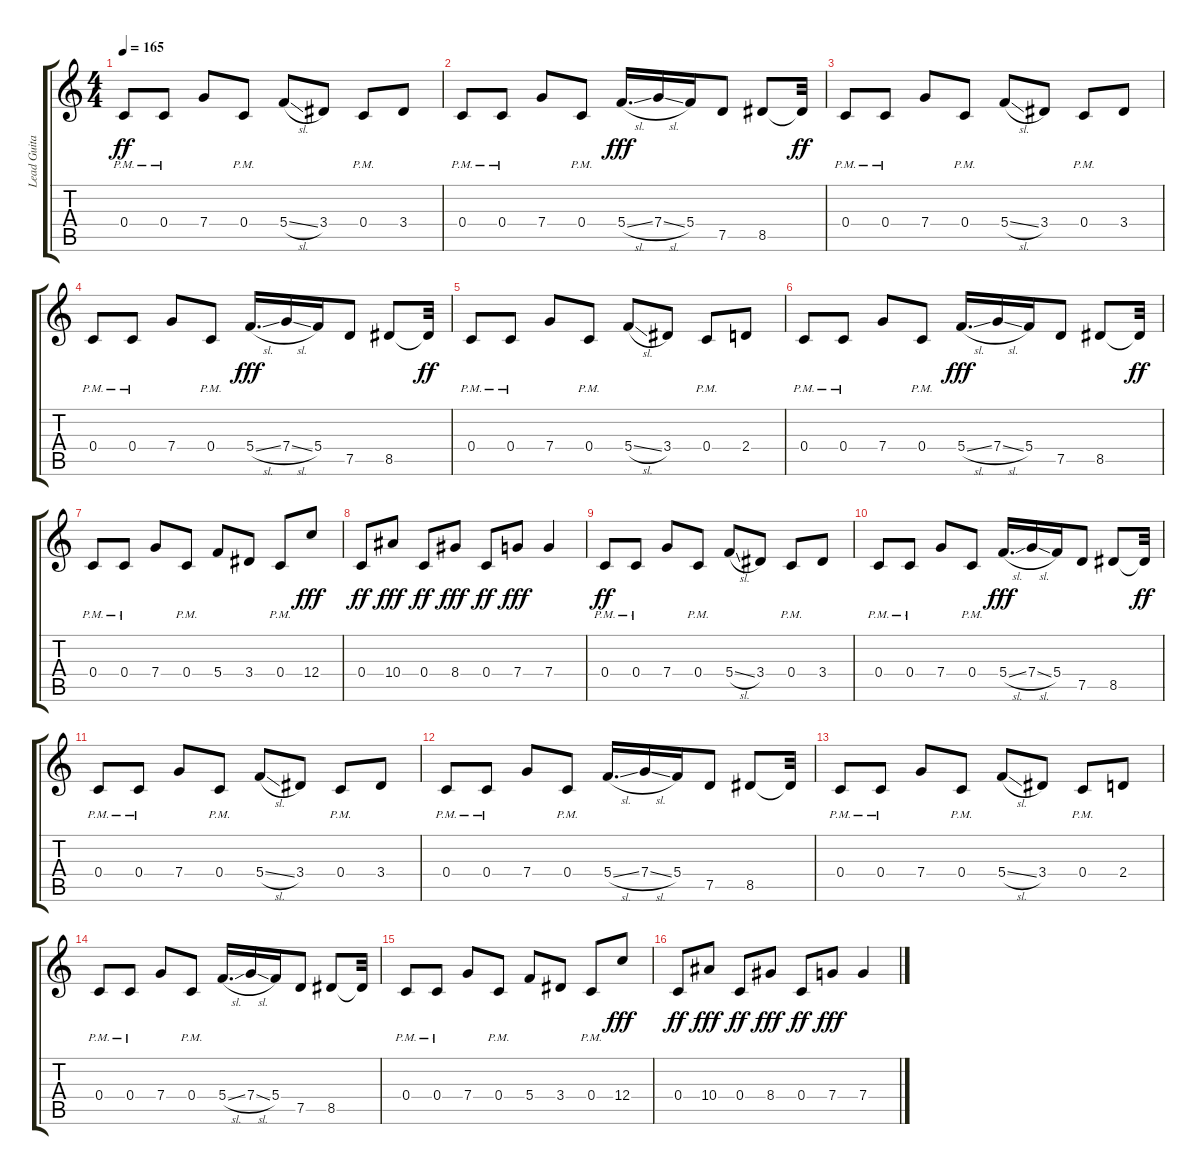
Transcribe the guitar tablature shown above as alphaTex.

\track ("Lead Guitar" "Lead Guita") {instrument overdrivenguitar}
\staff {score tabs}
\tuning (D4 A3 F3 C3 G2 C2) {hide}
\ts (4 4)
\tempo 165
\clef g2
\ks c
0.4{pm}.8{dy ff} 0.4{pm}.8 7.4.8 0.4{pm}.8 5.4{sl}.8 3.4.8 0.4{pm}.8 3.4.8 |
0.4{pm}.8 0.4{pm}.8 7.4.8 0.4{pm}.8 5.4{sl}.16{d dy fff} 7.4{sl}.16 5.4.16 7.5.8 8.5.8 8.5{t}.32{dy ff} |
0.4{pm}.8 0.4{pm}.8 7.4.8 0.4{pm}.8 5.4{sl}.8 3.4.8 0.4{pm}.8 3.4.8 |
0.4{pm}.8 0.4{pm}.8 7.4.8 0.4{pm}.8 5.4{sl}.16{d dy fff} 7.4{sl}.16 5.4.16 7.5.8 8.5.8 8.5{t}.32{dy ff} |
0.4{pm}.8 0.4{pm}.8 7.4.8 0.4{pm}.8 5.4{sl}.8 3.4.8 0.4{pm}.8 2.4.8 |
0.4{pm}.8 0.4{pm}.8 7.4.8 0.4{pm}.8 5.4{sl}.16{d dy fff} 7.4{sl}.16 5.4.16 7.5.8 8.5.8 8.5{t}.32{dy ff} |
0.4{pm}.8 0.4{pm}.8 7.4.8 0.4{pm}.8 5.4.8 3.4.8 0.4{pm}.8 12.4.8{dy fff} |
0.4.8{dy ff} 10.4.8{dy fff} 0.4.8{dy ff} 8.4.8{dy fff} 0.4.8{dy ff} 7.4.8{dy fff} 7.4.4 |
0.4{pm}.8{dy ff} 0.4{pm}.8 7.4.8 0.4{pm}.8 5.4{sl}.8 3.4.8 0.4{pm}.8 3.4.8 |
0.4{pm}.8 0.4{pm}.8 7.4.8 0.4{pm}.8 5.4{sl}.16{d dy fff} 7.4{sl}.16 5.4.16 7.5.8 8.5.8 8.5{t}.32{dy ff} |
0.4{pm}.8 0.4{pm}.8 7.4.8 0.4{pm}.8 5.4{sl}.8 3.4.8 0.4{pm}.8 3.4.8 |
0.4{pm}.8 0.4{pm}.8 7.4.8 0.4{pm}.8 5.4{sl}.16{d} 7.4{sl}.16 5.4.16 7.5.8 8.5.8 8.5{t}.32 |
0.4{pm}.8 0.4{pm}.8 7.4.8 0.4{pm}.8 5.4{sl}.8 3.4.8 0.4{pm}.8 2.4.8 |
0.4{pm}.8 0.4{pm}.8 7.4.8 0.4{pm}.8 5.4{sl}.16{d} 7.4{sl}.16 5.4.16 7.5.8 8.5.8 8.5{t}.32 |
0.4{pm}.8 0.4{pm}.8 7.4.8 0.4{pm}.8 5.4.8 3.4.8 0.4{pm}.8 12.4.8{dy fff} |
0.4.8{dy ff} 10.4.8{dy fff} 0.4.8{dy ff} 8.4.8{dy fff} 0.4.8{dy ff} 7.4.8{dy fff} 7.4.4
